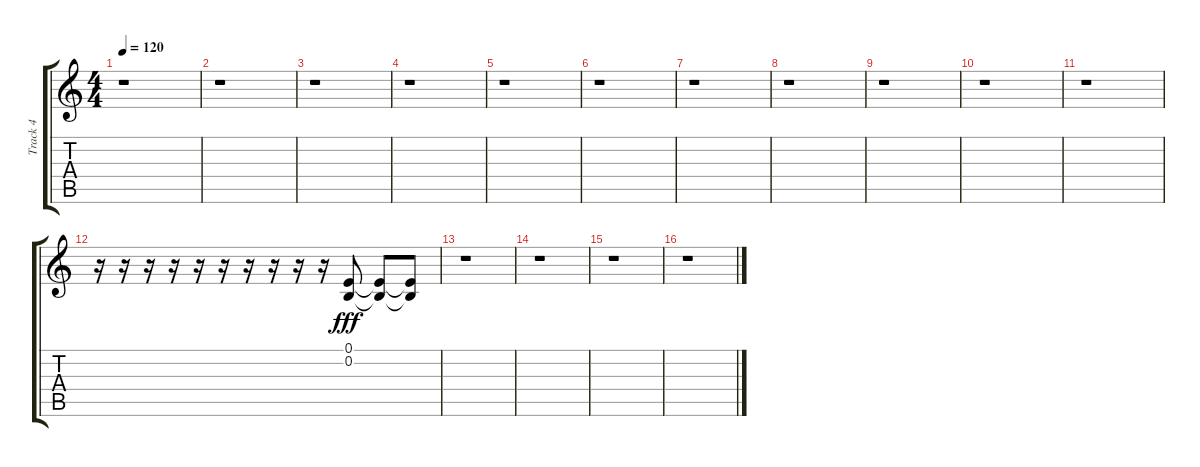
\track ("Track 4" "Track 4") {instrument reversecymbal}
\staff {score tabs}
\tuning (E4 B3 G3 D3 A2 E2) {hide}
\ts (4 4)
\tempo 120
\clef g2
\ks c
r.1{dy fff} |
r.1 |
r.1 |
r.1 |
r.1 |
r.1 |
r.1 |
r.1 |
r.1 |
r.1 |
r.1 |
r.16 r.16 r.16 r.16 r.16 r.16 r.16 r.16 r.16 r.16 (0.1 0.2).8 (0.1{t} 0.2{t}).8 (0.1{t} 0.2{t}).8 |
r.1 |
r.1 |
r.1 |
r.1
